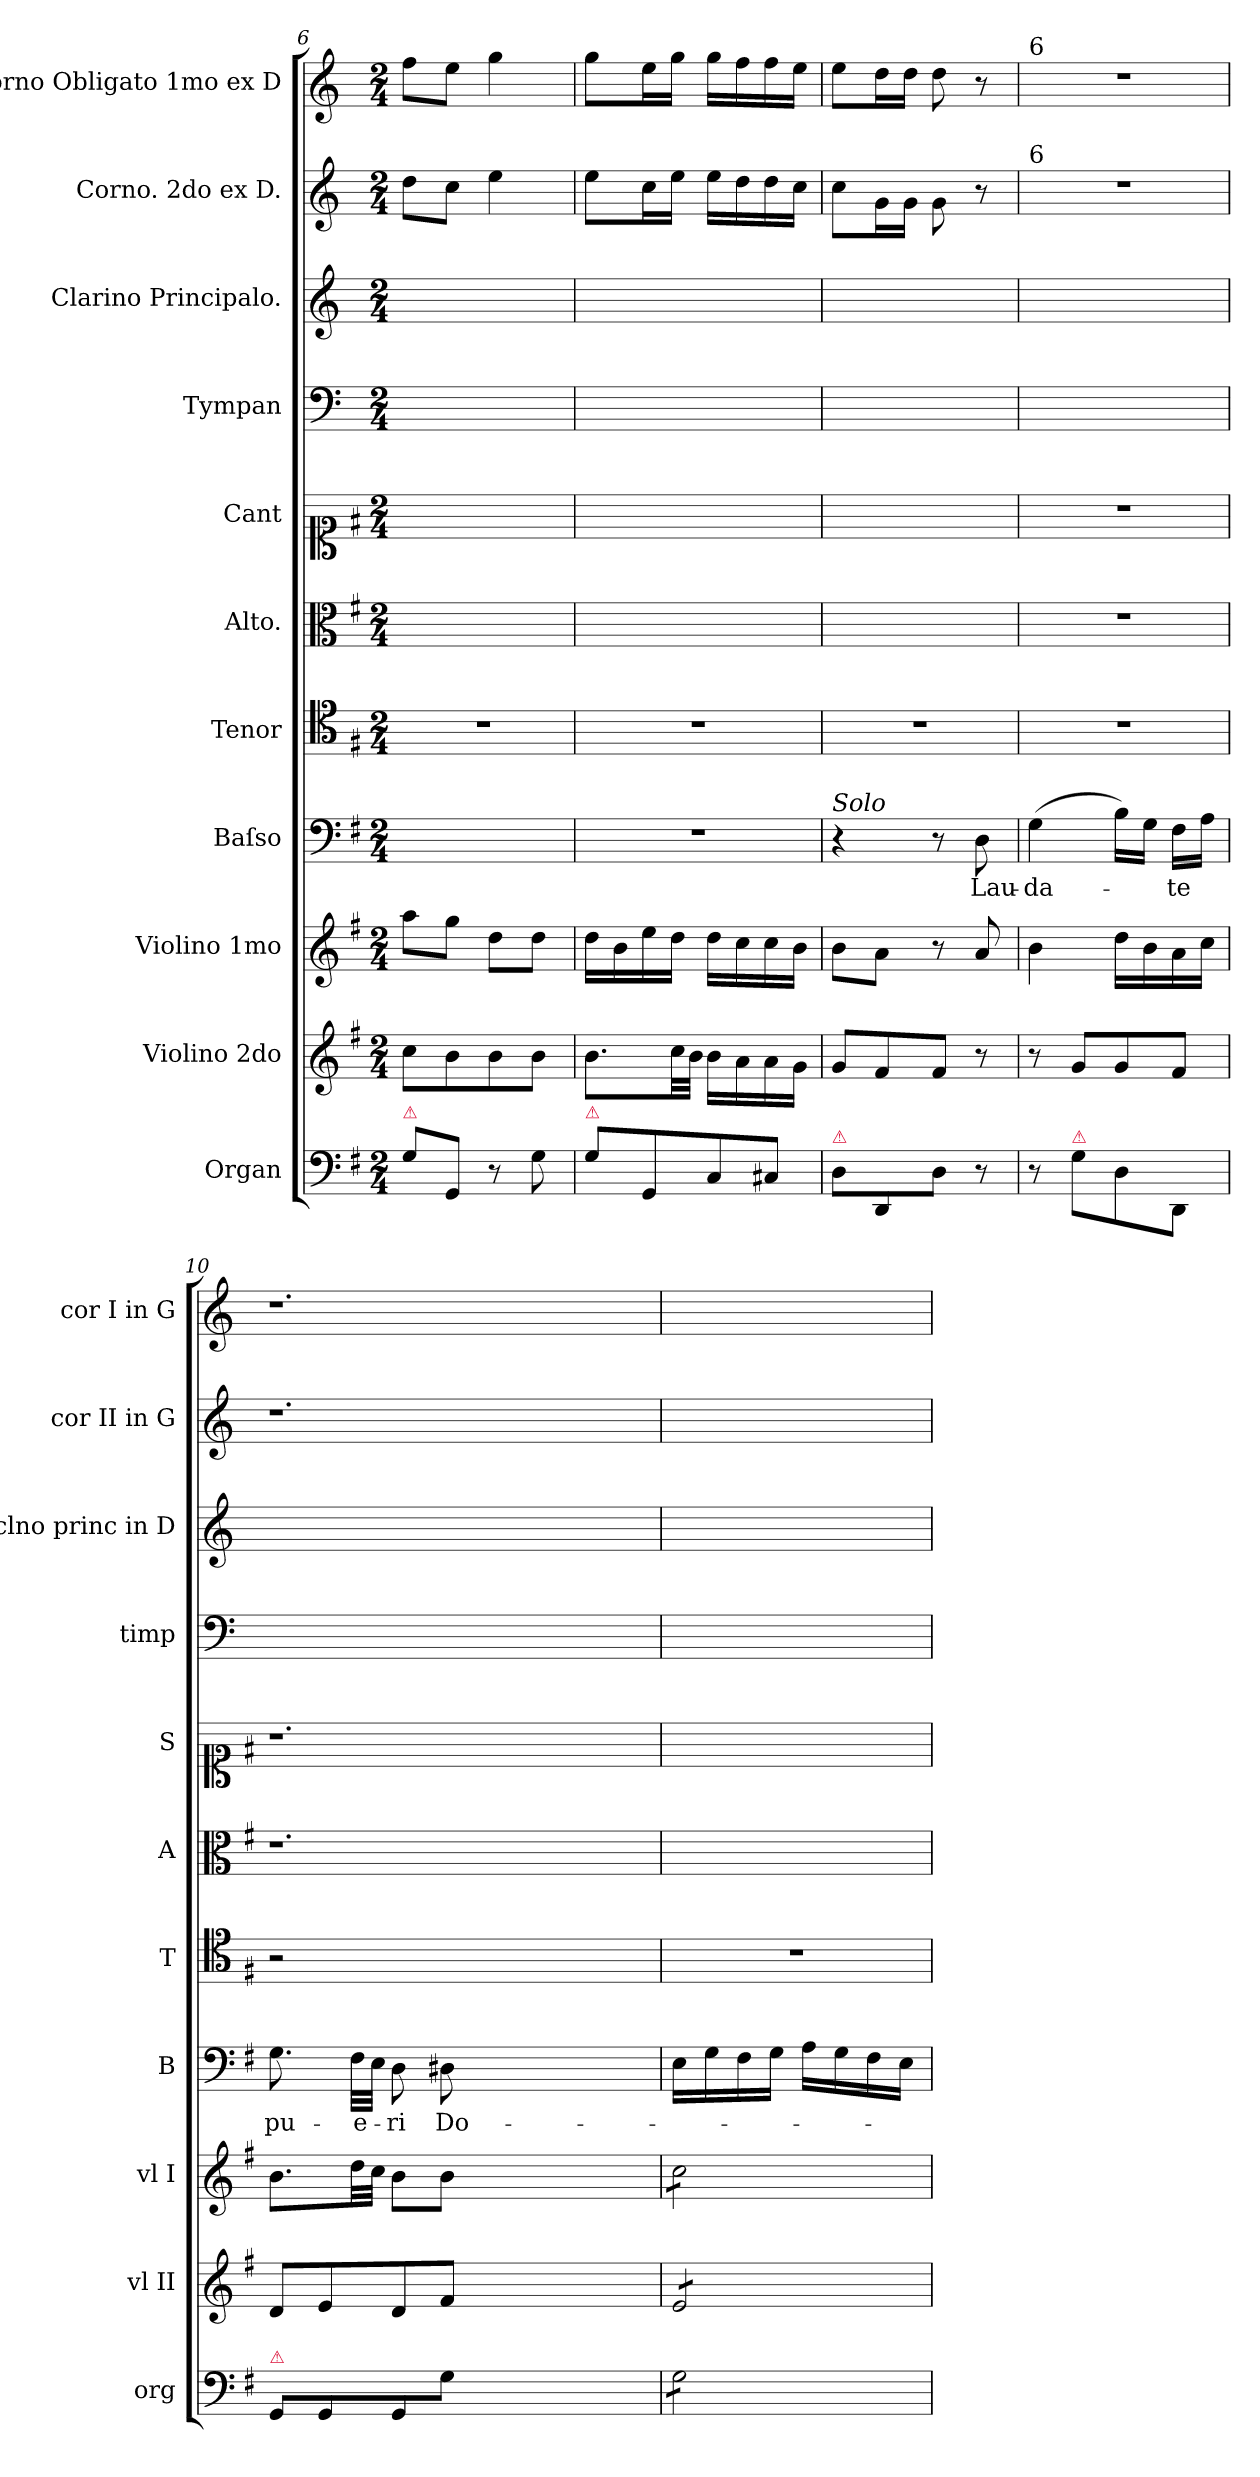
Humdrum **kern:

**kern	**kern	**kern	**kern	**text	**kern	**kern	**kern	**kern	**kern	**kern	**kern
*part11	*part10	*part9	*part8	*part8	*part7	*part6	*part5	*part4	*part3	*part2	*part1
*staff11	*staff10	*staff9	*staff8	*staff8	*staff7	*staff6	*staff5	*staff4	*staff3	*staff2	*staff1
*I"Organ	*I"Violino 2do	*I"Violino 1mo	*I"Baſso	*	*I"Tenor	*I"Alto.	*I"Cant	*I"Tympan	*I"Clarino Principalo.	*I"Corno. 2do ex D.	*I"Corno Obligato 1mo ex D
*I'org	*I'vl II	*I'vl I	*I'B	*	*I'T	*I'A	*I'S	*I'timp	*I'clno princ in D	*I'cor II in G	*I'cor I in G
*clefF4	*clefG2	*clefG2	*clefF4	*	*clefC4	*clefC3	*clefC1	*clefF4	*clefG2	*clefG2	*clefG2
*	*	*	*	*	*	*	*	*	*ITrd-1c-2	*ITrd3c5	*ITrd3c5
*k[f#]	*k[f#]	*k[f#]	*k[f#]	*	*k[f#]	*k[f#]	*k[f#]	*k[]	*k[f#c#]	*k[f#]	*k[f#]
*M2/4	*M2/4	*M2/4	*M2/4	*	*M2/4	*M2/4	*M2/4	*M2/4	*M2/4	*M2/4	*M2/4
=6	=6	=6	=6	=6	=6	=6	=6	=6	=6	=6	=6
!LO:TX:a:color=crimson:t=⚠	!	!	!	!	!	!	!	!	!	!	!
8G\L	8cc\L	8aa\L	2ryy	.	2r	2ryy	2ryy	2ryy	2ryy	8a\L	8cc\L
8GG/J	8b\	8gg\J	.	.	.	.	.	.	.	8g\J	8b\J
8r	8b\	8dd\L	.	.	.	.	.	.	.	4b\	4dd\
8G\	8b\J	8dd\J	.	.	.	.	.	.	.	.	.
=7	=7	=7	=7	=7	=7	=7	=7	=7	=7	=7	=7
!LO:TX:a:color=crimson:t=⚠	!	!	!	!	!	!	!	!	!	!	!
8G\L	8.b\L	16dd\LL	2r	.	2r	2ryy	2ryy	2ryy	2ryy	8b\L	8dd\L
.	.	16b\	.	.	.	.	.	.	.	.	.
8GG/	.	16ee\	.	.	.	.	.	.	.	16g\L	16b\L
.	32cc\LL	16dd\JJ	.	.	.	.	.	.	.	16b\JJ	16dd\JJ
.	32b\JJJ	.	.	.	.	.	.	.	.	.	.
8C/	16b\LL	16dd\LL	.	.	.	.	.	.	.	16b\LL	16dd\LL
.	16a\	16cc\	.	.	.	.	.	.	.	16a\	16cc\
8C#X/J	16a\	16cc\	.	.	.	.	.	.	.	16a\	16cc\
.	16g\JJ	16b\JJ	.	.	.	.	.	.	.	16g\JJ	16b\JJ
=8	=8	=8	=8	=8	=8	=8	=8	=8	=8	=8	=8
!	!	!	!LO:TX:a:i:t=Solo	!	!	!	!	!	!	!	!
!LO:TX:a:color=crimson:t=⚠	!	!	!	!	!	!	!	!	!	!	!
8D\L	8g/L	8b\L	4r	.	2r	2ryy	2ryy	2ryy	2ryy	8g\L	8b\L
8DD/	8f#/	8a\J	.	.	.	.	.	.	.	16d\L	16a\L
.	.	.	.	.	.	.	.	.	.	16d\JJ	16a\JJ
8D\J	8f#/J	8r	8r	.	.	.	.	.	.	8d\	8a\
8r	8r	8a/	8D\	Lau-	.	.	.	.	.	8r	8r
=9	=9	=9	=9	=9	=9	=9	=9	=9	=9	=9	=9
!	!	!	!	!	!	!	!	!	!	!	!LO:TX:a:t=6
!	!	!	!	!	!	!	!	!	!	!LO:TX:a:t=6	!
8r	8r	4b\	(4G\	-da-	2r	2r	2r	2ryy	2ryy	2r	2r
!LO:TX:a:color=crimson:t=⚠	!	!	!	!	!	!	!	!	!	!	!
8G\L	8g/L	.	.	.	.	.	.	.	.	.	.
8D\	8g/	16dd\LL	16B\LL)	.	.	.	.	.	.	.	.
.	.	16b\	16G\JJ	.	.	.	.	.	.	.	.
8DD/J	8f#/J	16a\	16F#\LL	-te	.	.	.	.	.	.	.
.	.	16cc\JJ	16A\JJ	.	.	.	.	.	.	.	.
=10	=10	=10	=10	=10	=10	=10	=10	=10	=10	=10	=10
!LO:TX:a:color=crimson:t=⚠	!	!	!	!	!	!	!	!	!	!	!
8GG/L	8d/L	8.b\L	8.G\	pu-	2r	1.r	1.r	2ryy	2ryy	1.r	1.r
8GG/	8e/	.	.	.	.	.	.	.	.	.	.
.	.	32dd\LL	32F#\LLL	-e-	.	.	.	.	.	.	.
.	.	32cc\JJJ	32E\JJJ	.	.	.	.	.	.	.	.
8GG/	8d/	8b\L	8D\	-ri	.	.	.	.	.	.	.
8G\J	8f#/J	8b\J	8D#X\	Do-	.	.	.	.	.	.	.
1ryy	1ryy	1ryy	1ryy	.	1ryy	.	.	1ryy	1ryy	.	.
=11	=11	=11	=11	=11	=11	=11	=11	=11	=11	=11	=11
*tremolo	*	*	*	*	*	*	*	*	*	*	*
*	*tremolo	*	*	*	*	*	*	*	*	*	*
*	*	*tremolo	*	*	*	*	*	*	*	*	*
8G\L	8e/L	8cc\L	16E\LL	.	2r	2ryy	2ryy	2ryy	2ryy	2ryy	2ryy
.	.	.	16G\	.	.	.	.	.	.	.	.
8G\	8e/	8cc\	16F#\	.	.	.	.	.	.	.	.
.	.	.	16G\JJ	.	.	.	.	.	.	.	.
8G\	8e/	8cc\	16A\LL	.	.	.	.	.	.	.	.
.	.	.	16G\	.	.	.	.	.	.	.	.
8G\J	8e/J	8cc\J	16F#\	.	.	.	.	.	.	.	.
*	*	*Xtremolo	*	*	*	*	*	*	*	*	*
*	*Xtremolo	*	*	*	*	*	*	*	*	*	*
*Xtremolo	*	*	*	*	*	*	*	*	*	*	*
.	.	.	16E\JJ	.	.	.	.	.	.	.	.
=	=	=	=	=	=	=	=	=	=	=	=
*-	*-	*-	*-	*-	*-	*-	*-	*-	*-	*-	*-
